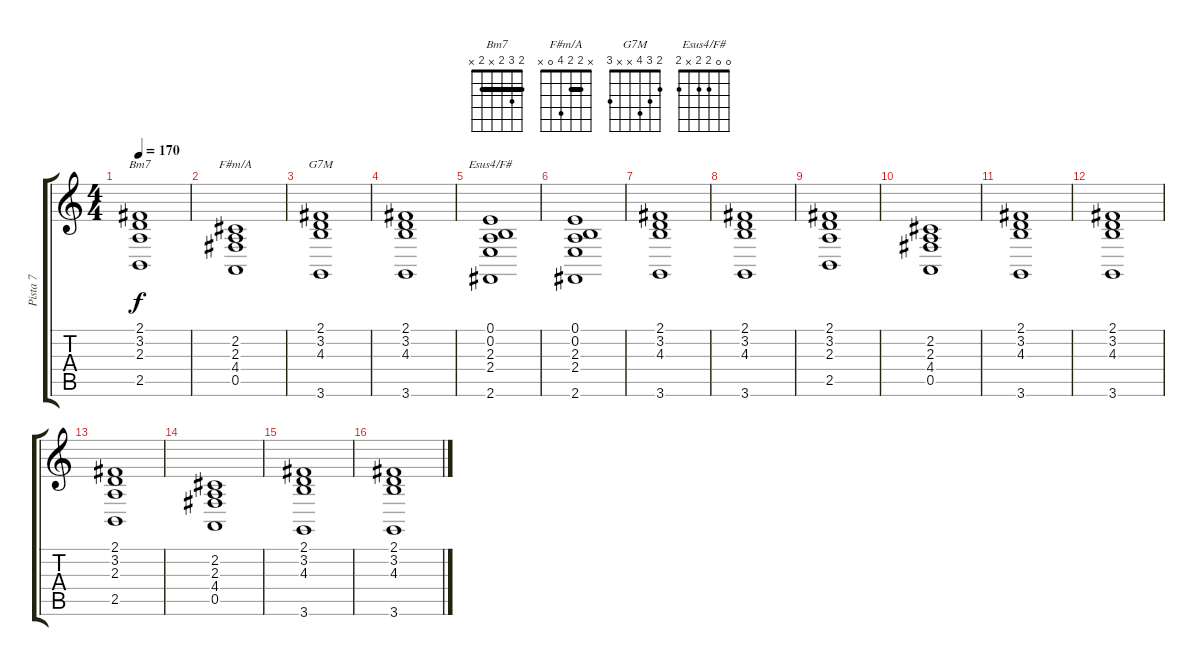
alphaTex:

\track ("Pista 7" "Pista 7") {instrument synthstrings2}
\staff {score tabs}
\tuning (E4 B3 G3 D3 A2 E2) {hide}
\chord ("Bm7" 2 3 2 x 2 x) {barre 2}
\chord ("F#m/A" x 2 2 4 0 x) {barre 2}
\chord ("G7M" 2 3 4 x x 3)
\chord ("Esus4/F#" 0 0 2 2 x 2)
\ts (4 4)
\tempo 170
\clef g2
\ks c
(2.1 3.2 2.3 2.5).1{ch "Bm7" dy f} |
(2.2 2.3 4.4 0.5).1{ch "F#m/A"} |
(2.1 3.2 4.3 3.6).1{ch "G7M"} |
(2.1 3.2 4.3 3.6).1 |
(0.1 0.2 2.3 2.4 2.6).1{ch "Esus4/F#"} |
(0.1 0.2 2.3 2.4 2.6).1 |
(2.1 3.2 4.3 3.6).1 |
(2.1 3.2 4.3 3.6).1 |
(2.1 3.2 2.3 2.5).1 |
(2.2 2.3 4.4 0.5).1 |
(2.1 3.2 4.3 3.6).1 |
(2.1 3.2 4.3 3.6).1 |
(2.1 3.2 2.3 2.5).1 |
(2.2 2.3 4.4 0.5).1 |
(2.1 3.2 4.3 3.6).1 |
(2.1 3.2 4.3 3.6).1
